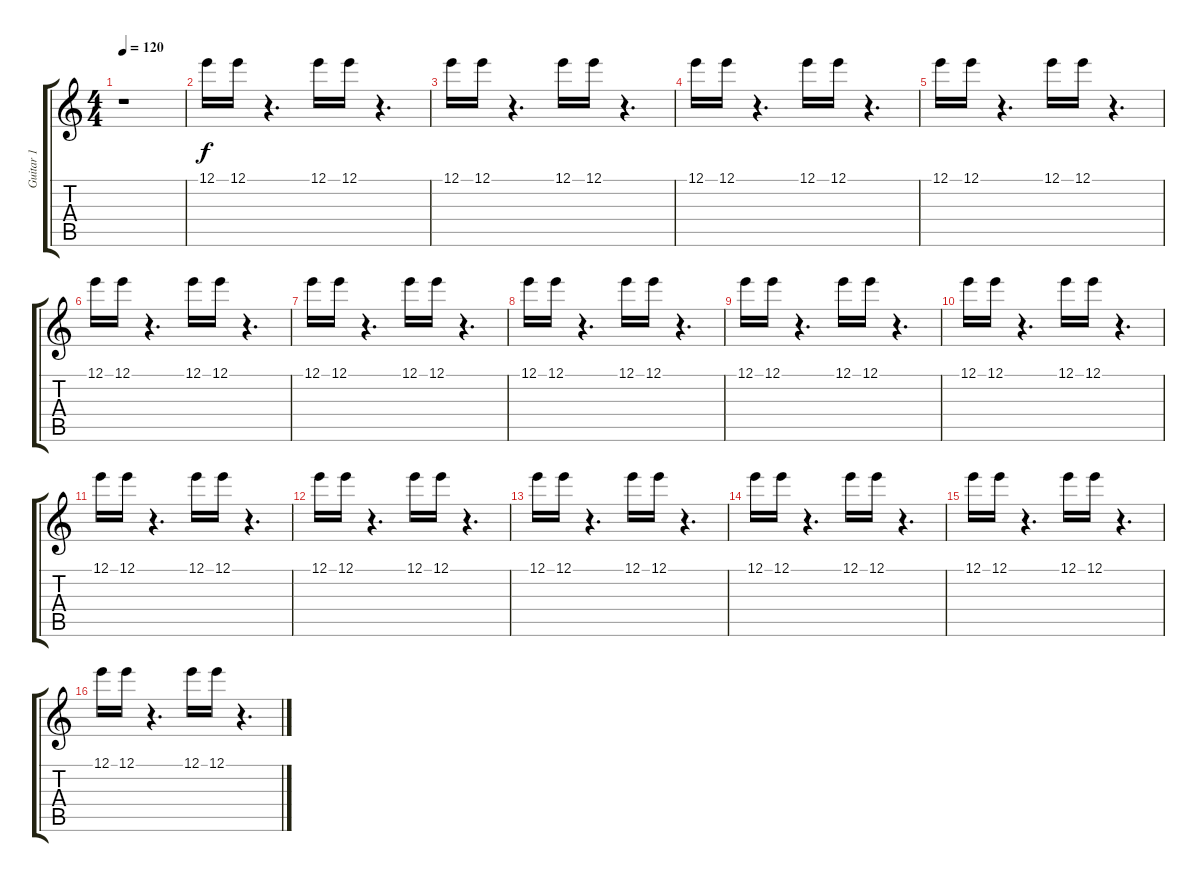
\track ("Guitar 1" "Guitar 1") {instrument acousticguitarsteel}
\staff {score tabs}
\tuning (E4 B3 G3 D3 A2 E2) {hide}
\ts (4 4)
\tempo 120
\clef g2
\ks c
r.1{dy f instrument acousticguitarsteel} |
12.1.16 12.1.16 r.4{d} 12.1.16 12.1.16 r.4{d} |
12.1.16 12.1.16 r.4{d} 12.1.16 12.1.16 r.4{d} |
12.1.16 12.1.16 r.4{d} 12.1.16 12.1.16 r.4{d} |
12.1.16 12.1.16 r.4{d} 12.1.16 12.1.16 r.4{d} |
12.1.16 12.1.16 r.4{d} 12.1.16 12.1.16 r.4{d} |
12.1.16 12.1.16 r.4{d} 12.1.16 12.1.16 r.4{d} |
12.1.16 12.1.16 r.4{d} 12.1.16 12.1.16 r.4{d} |
12.1.16 12.1.16 r.4{d} 12.1.16 12.1.16 r.4{d} |
12.1.16 12.1.16 r.4{d} 12.1.16 12.1.16 r.4{d} |
12.1.16 12.1.16 r.4{d} 12.1.16 12.1.16 r.4{d} |
12.1.16 12.1.16 r.4{d} 12.1.16 12.1.16 r.4{d} |
12.1.16 12.1.16 r.4{d} 12.1.16 12.1.16 r.4{d} |
12.1.16 12.1.16 r.4{d} 12.1.16 12.1.16 r.4{d} |
12.1.16 12.1.16 r.4{d} 12.1.16 12.1.16 r.4{d} |
12.1.16 12.1.16 r.4{d} 12.1.16 12.1.16 r.4{d}
